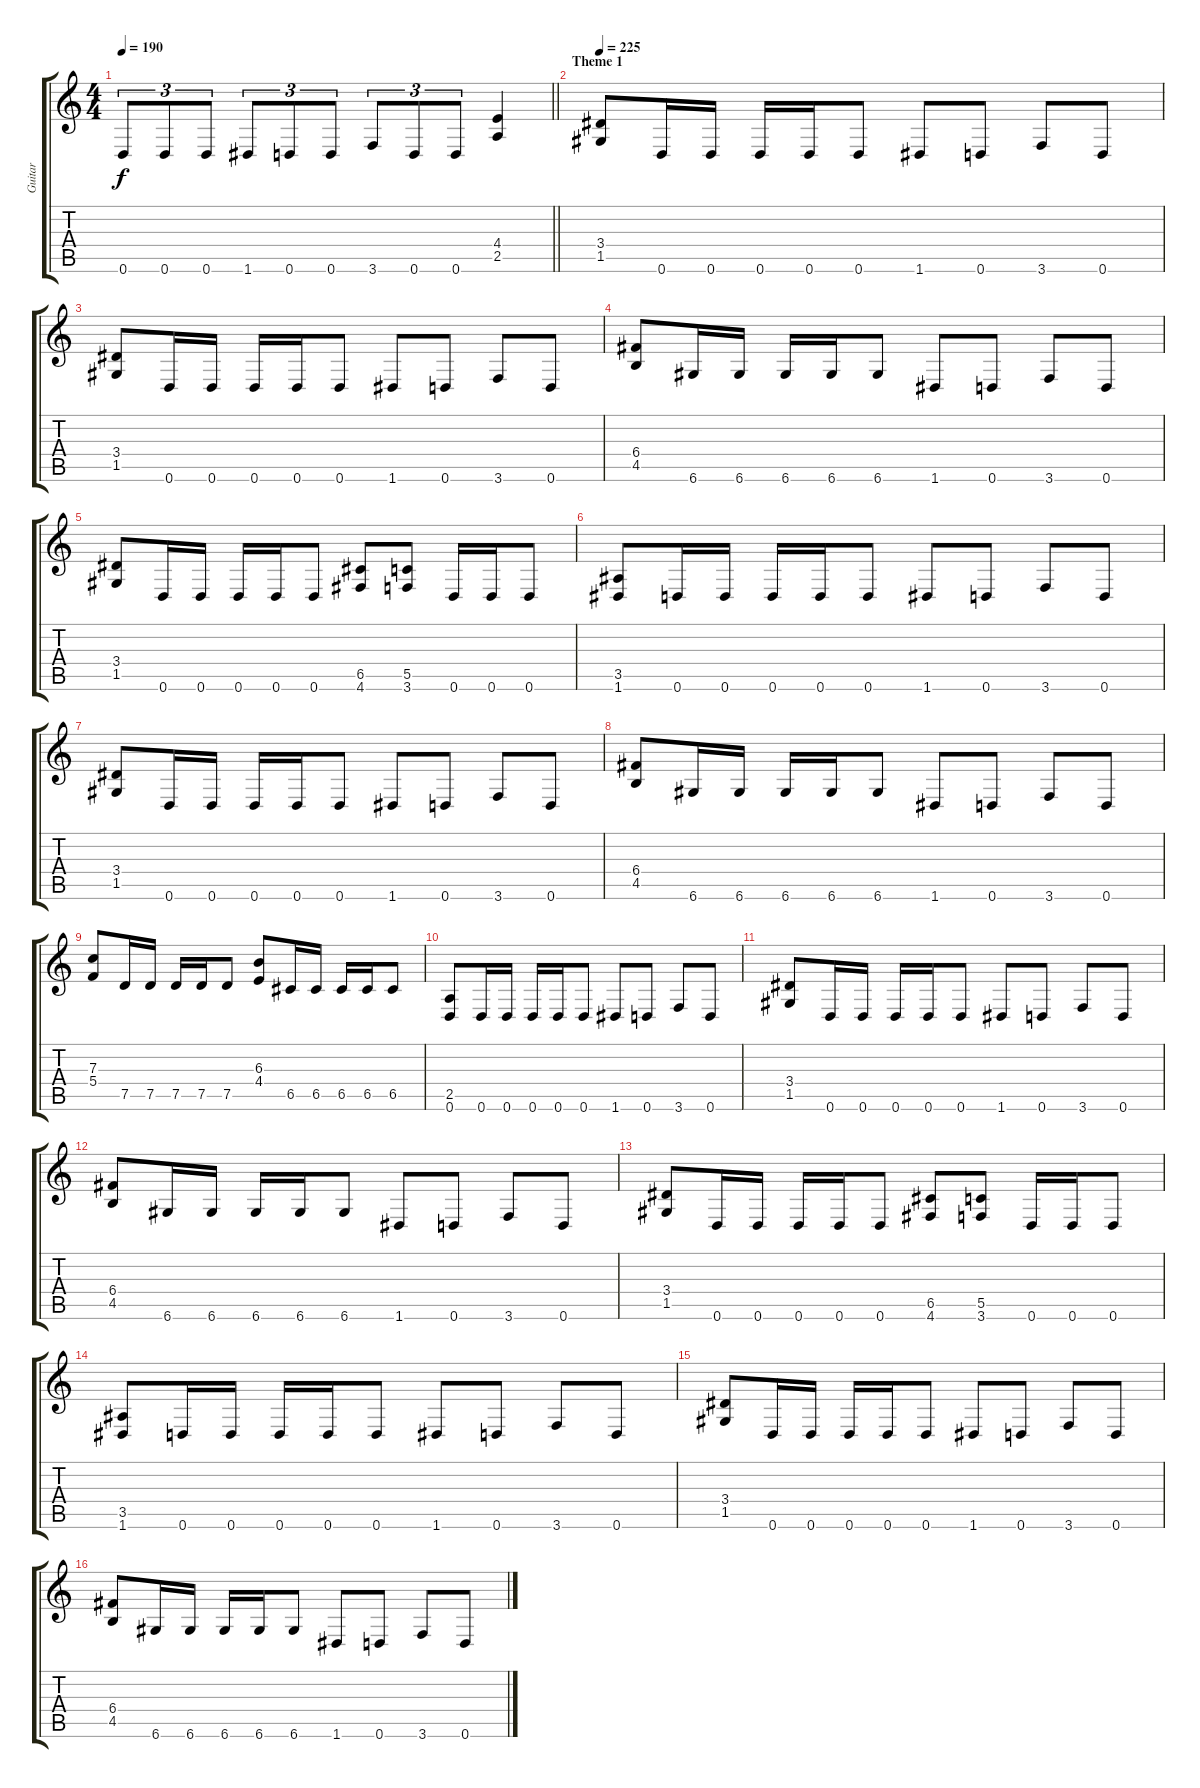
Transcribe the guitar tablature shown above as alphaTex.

\track ("Guitar" "Guitar") {instrument distortionguitar}
\staff {score tabs}
\tuning (D4 A3 F3 C3 G2 D2) {hide}
\ts (4 4)
\tempo 190
\clef g2
\barLineRight lightlight
\ks c
0.6.8{tu (3 2) dy f} 0.6.8{tu (3 2)} 0.6.8{tu (3 2)} 1.6.8{tu (3 2)} 0.6.8{tu (3 2)} 0.6.8{tu (3 2)} 3.6.8{tu (3 2)} 0.6.8{tu (3 2)} 0.6.8{tu (3 2)} (4.4 2.5).4 |
\section ("" "Theme 1")
\tempo 225
(3.4 1.5).8 0.6.16 0.6.16 0.6.16 0.6.16 0.6.8 1.6.8 0.6.8 3.6.8 0.6.8 |
(3.4 1.5).8 0.6.16 0.6.16 0.6.16 0.6.16 0.6.8 1.6.8 0.6.8 3.6.8 0.6.8 |
(6.4 4.5).8 6.6.16 6.6.16 6.6.16 6.6.16 6.6.8 1.6.8 0.6.8 3.6.8 0.6.8 |
(3.4 1.5).8 0.6.16 0.6.16 0.6.16 0.6.16 0.6.8 (6.5 4.6).8 (5.5 3.6).8 0.6.16 0.6.16 0.6.8 |
(3.5 1.6).8 0.6.16 0.6.16 0.6.16 0.6.16 0.6.8 1.6.8 0.6.8 3.6.8 0.6.8 |
(3.4 1.5).8 0.6.16 0.6.16 0.6.16 0.6.16 0.6.8 1.6.8 0.6.8 3.6.8 0.6.8 |
(6.4 4.5).8 6.6.16 6.6.16 6.6.16 6.6.16 6.6.8 1.6.8 0.6.8 3.6.8 0.6.8 |
(7.3 5.4).8 7.5.16 7.5.16 7.5.16 7.5.16 7.5.8 (6.3 4.4).8 6.5.16 6.5.16 6.5.16 6.5.16 6.5.8 |
(2.5 0.6).8 0.6.16 0.6.16 0.6.16 0.6.16 0.6.8 1.6.8 0.6.8 3.6.8 0.6.8 |
(3.4 1.5).8 0.6.16 0.6.16 0.6.16 0.6.16 0.6.8 1.6.8 0.6.8 3.6.8 0.6.8 |
(6.4 4.5).8 6.6.16 6.6.16 6.6.16 6.6.16 6.6.8 1.6.8 0.6.8 3.6.8 0.6.8 |
(3.4 1.5).8 0.6.16 0.6.16 0.6.16 0.6.16 0.6.8 (6.5 4.6).8 (5.5 3.6).8 0.6.16 0.6.16 0.6.8 |
(3.5 1.6).8 0.6.16 0.6.16 0.6.16 0.6.16 0.6.8 1.6.8 0.6.8 3.6.8 0.6.8 |
(3.4 1.5).8 0.6.16 0.6.16 0.6.16 0.6.16 0.6.8 1.6.8 0.6.8 3.6.8 0.6.8 |
(6.4 4.5).8 6.6.16 6.6.16 6.6.16 6.6.16 6.6.8 1.6.8 0.6.8 3.6.8 0.6.8
